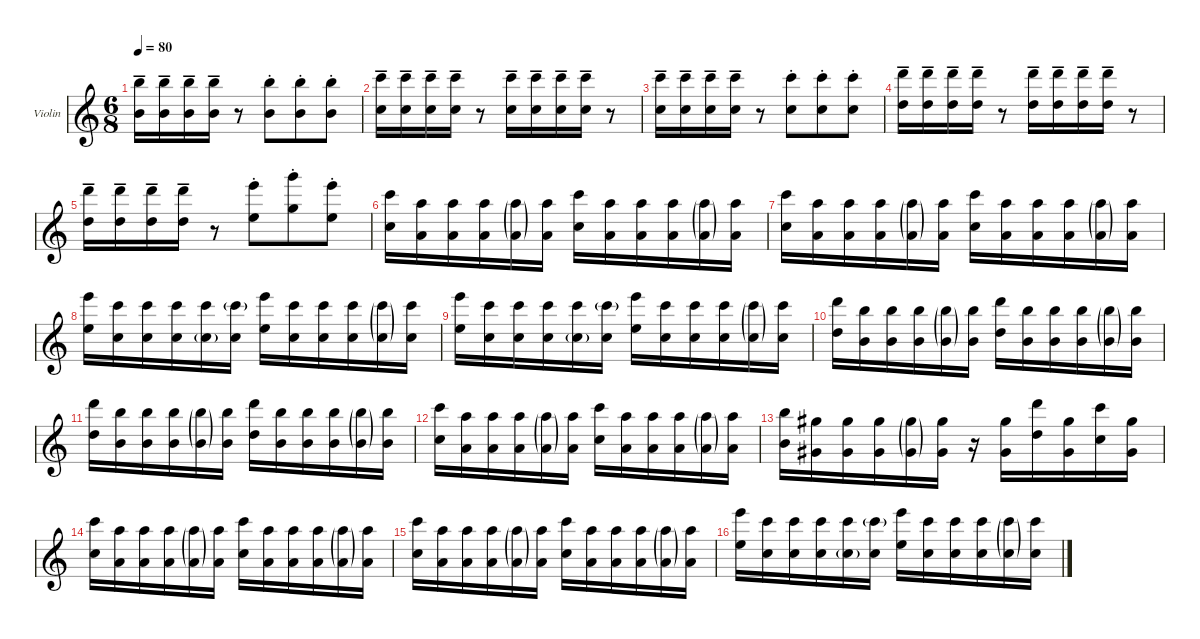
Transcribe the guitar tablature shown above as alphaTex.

\defaultSystemsLayout 4
\hideDynamics
\bracketExtendMode groupsimilarinstruments
\firstSystemTrackNameOrientation horizontal
\otherSystemsTrackNameOrientation horizontal
\track ("Violin" "Violin") {instrument violin}
\staff {score}
\tuning (E5 A4 D4 G3)
\ts (6 8)
\tempo 80
\clef g2
\ks c
(14.2{ten} 16.4{ten}).16{dy ff} (14.2{ten} 16.4{ten}).16 (14.2{ten} 16.4{ten}).16 (14.2{ten} 16.4{ten}).16 r.8 (14.2{st} 16.4{st}).8 (14.2{st} 16.4{st}).8 (14.2{st} 16.4{st}).8 |
(15.2{ten} 17.4{ten}).16 (15.2{ten} 17.4{ten}).16 (15.2{ten} 17.4{ten}).16 (15.2{ten} 17.4{ten}).16 r.8 (15.2{ten} 17.4{ten}).16 (15.2{ten} 17.4{ten}).16 (15.2{ten} 17.4{ten}).16 (15.2{ten} 17.4{ten}).16 r.8 |
(15.2{ten} 17.4{ten}).16 (15.2{ten} 17.4{ten}).16 (15.2{ten} 17.4{ten}).16 (15.2{ten} 17.4{ten}).16 r.8 (15.2{st} 17.4{st}).8 (15.2{st} 17.4{st}).8 (15.2{st} 17.4{st}).8 |
(17.2{ten} 19.4{ten}).16 (17.2{ten} 19.4{ten}).16 (17.2{ten} 19.4{ten}).16 (17.2{ten} 19.4{ten}).16 r.8 (17.2{ten} 19.4{ten}).16 (17.2{ten} 19.4{ten}).16 (17.2{ten} 19.4{ten}).16 (17.2{ten} 19.4{ten}).16 r.8 |
(17.2{ten} 19.4{ten}).16 (17.2{ten} 19.4{ten}).16 (17.2{ten} 19.4{ten}).16 (17.2{ten} 19.4{ten}).16 r.8 (19.2{st} 21.4{st}).8 (22.2{st} 24.4{st}).8 (19.2{st} 21.4{st}).8 |
(3.2 8.1).16 (0.2 5.1).16 (0.2 5.1).16 (0.2 5.1).16 (0.2{g} 5.1{g}).16 (0.2 5.1).16 (3.2 8.1).16 (0.2 5.1).16 (0.2 5.1).16 (0.2 5.1).16 (0.2{g} 5.1{g}).16 (0.2 5.1).16 |
(3.2 8.1).16 (0.2 5.1).16 (0.2 5.1).16 (0.2 5.1).16 (0.2{g} 5.1{g}).16 (0.2 5.1).16 (3.2 8.1).16 (0.2 5.1).16 (0.2 5.1).16 (0.2 5.1).16 (0.2{g} 5.1{g}).16 (0.2 5.1).16 |
(7.2 12.1).16 (3.2 8.1).16 (3.2 8.1).16 (3.2 8.1).16 (3.2{g} 8.1).16 (3.2 8.1{g}).16 (0.1 19.2).16 (3.2 8.1).16 (3.2 8.1).16 (3.2 8.1).16 (3.2{g} 8.1{g}).16 (3.2 8.1).16 |
(7.2 12.1).16 (3.2 8.1).16 (3.2 8.1).16 (3.2 8.1).16 (3.2{g} 8.1).16 (3.2 8.1{g}).16 (0.1 19.2).16 (3.2 8.1).16 (3.2 8.1).16 (3.2 8.1).16 (3.2{g} 8.1{g}).16 (3.2 8.1).16 |
(5.2 10.1).16 (2.2 7.1).16 (2.2 7.1).16 (2.2 7.1).16 (2.2{g} 7.1{g}).16 (2.2 7.1).16 (5.2 10.1).16 (2.2 7.1).16 (2.2 7.1).16 (2.2 7.1).16 (2.2{g} 7.1{g}).16 (2.2 7.1).16 |
(5.2 10.1).16 (2.2 7.1).16 (2.2 7.1).16 (2.2 7.1).16 (2.2{g} 7.1{g}).16 (2.2 7.1).16 (5.2 10.1).16 (2.2 7.1).16 (2.2 7.1).16 (2.2 7.1).16 (2.2{g} 7.1{g}).16 (2.2 7.1).16 |
(3.2 8.1).16 (0.2 5.1).16 (0.2 5.1).16 (0.2 5.1).16 (0.2{g} 5.1{g}).16 (0.2 5.1).16 (3.2 8.1).16 (0.2 5.1).16 (0.2 5.1).16 (0.2 5.1).16 (0.2{g} 5.1{g}).16 (0.2 5.1).16 |
(7.1 9.3).16 (4.1 6.3).16 (4.1 6.3).16 (4.1 6.3).16 (4.1{g} 6.3{g}).16 (4.1 6.3).16 r.16 (4.1 6.3).16 (10.1 5.2).16 (6.3 11.2).16 (8.1 3.2).16 (6.3 11.2).16 |
(3.2 8.1).16 (0.2 5.1).16 (0.2 5.1).16 (0.2 5.1).16 (0.2{g} 5.1{g}).16 (0.2 5.1).16 (3.2 8.1).16 (0.2 5.1).16 (0.2 5.1).16 (0.2 5.1).16 (0.2{g} 5.1{g}).16 (0.2 5.1).16 |
(3.2 8.1).16 (0.2 5.1).16 (0.2 5.1).16 (0.2 5.1).16 (0.2{g} 5.1{g}).16 (0.2 5.1).16 (3.2 8.1).16 (0.2 5.1).16 (0.2 5.1).16 (0.2 5.1).16 (0.2{g} 5.1{g}).16 (0.2 5.1).16 |
(7.2 12.1).16 (3.2 8.1).16 (3.2 8.1).16 (3.2 8.1).16 (3.2{g} 8.1).16 (3.2 8.1{g}).16 (0.1 19.2).16 (3.2 8.1).16 (3.2 8.1).16 (3.2 8.1).16 (3.2{g} 8.1{g}).16 (3.2 8.1).16
